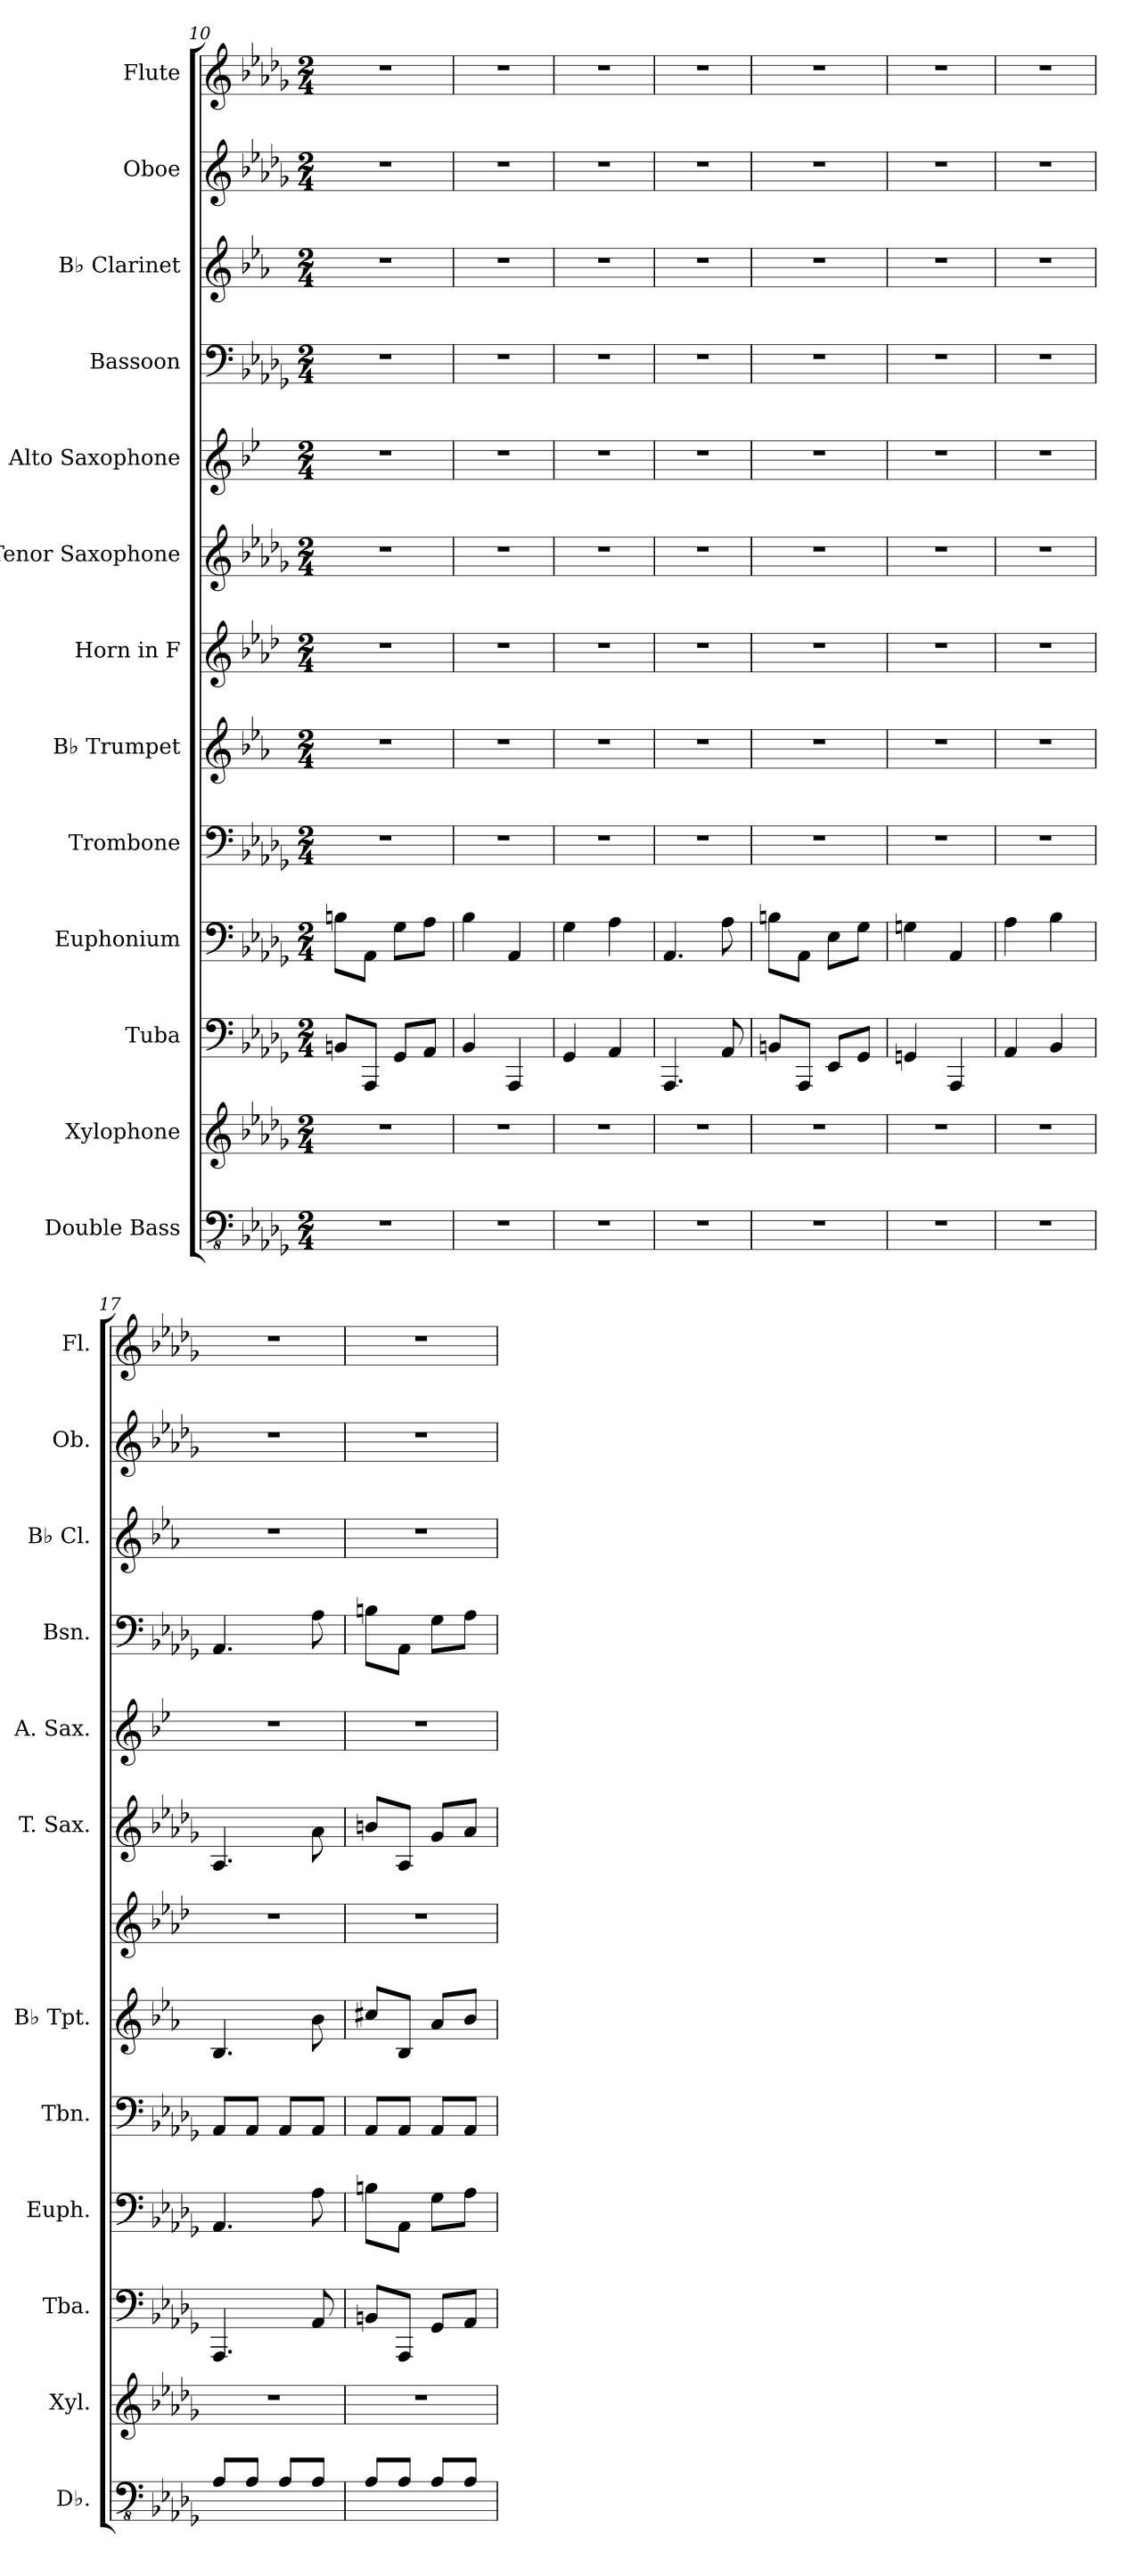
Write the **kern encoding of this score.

**kern	**kern	**kern	**kern	**kern	**kern	**kern	**kern	**kern	**kern	**kern	**kern	**kern
*part13	*part12	*part11	*part10	*part9	*part8	*part7	*part6	*part5	*part4	*part3	*part2	*part1
*staff13	*staff12	*staff11	*staff10	*staff9	*staff8	*staff7	*staff6	*staff5	*staff4	*staff3	*staff2	*staff1
*I"Double Bass	*I"Xylophone	*I"Tuba	*I"Euphonium	*I"Trombone	*I"B♭ Trumpet	*I"Horn in F	*I"Tenor Saxophone	*I"Alto Saxophone	*I"Bassoon	*I"B♭ Clarinet	*I"Oboe	*I"Flute
*I'Db.	*I'Xyl.	*I'Tba.	*I'Euph.	*I'Tbn.	*I'B♭ Tpt.	*	*I'T. Sax.	*I'A. Sax.	*I'Bsn.	*I'B♭ Cl.	*I'Ob.	*I'Fl.
!!LO:PB:g=z
*clefFv4	*clefG2	*clefF4	*clefF4	*clefF4	*clefG2	*clefG2	*clefG2	*clefG2	*clefF4	*clefG2	*clefG2	*clefG2
*ITrd7c12	*ITrd-7c-12	*	*	*	*ITrd1c2	*ITrd4c7	*ITrd8c14	*ITrd5c9	*	*ITrd1c2	*	*
*k[b-e-a-d-g-]	*k[b-e-a-d-g-]	*k[b-e-a-d-g-]	*k[b-e-a-d-g-]	*k[b-e-a-d-g-]	*k[b-e-a-d-g-]	*k[b-e-a-d-g-]	*k[b-e-a-d-g-]	*k[b-e-a-d-g-]	*k[b-e-a-d-g-]	*k[b-e-a-d-g-]	*k[b-e-a-d-g-]	*k[b-e-a-d-g-]
*M2/4	*M2/4	*M2/4	*M2/4	*M2/4	*M2/4	*M2/4	*M2/4	*M2/4	*M2/4	*M2/4	*M2/4	*M2/4
=10	=10	=10	=10	=10	=10	=10	=10	=10	=10	=10	=10	=10
2r	2r	8BBn/L	8Bn\L	2r	2r	2r	2r	2r	2r	2r	2r	2r
.	.	8AAA-/J	8AA-\J	.	.	.	.	.	.	.	.	.
.	.	8GG-/L	8G-\L	.	.	.	.	.	.	.	.	.
.	.	8AA-/J	8A-\J	.	.	.	.	.	.	.	.	.
=11	=11	=11	=11	=11	=11	=11	=11	=11	=11	=11	=11	=11
2r	2r	4BB-/	4B-\	2r	2r	2r	2r	2r	2r	2r	2r	2r
.	.	4AAA-/	4AA-/	.	.	.	.	.	.	.	.	.
=12	=12	=12	=12	=12	=12	=12	=12	=12	=12	=12	=12	=12
2r	2r	4GG-/	4G-\	2r	2r	2r	2r	2r	2r	2r	2r	2r
.	.	4AA-/	4A-\	.	.	.	.	.	.	.	.	.
=13	=13	=13	=13	=13	=13	=13	=13	=13	=13	=13	=13	=13
2r	2r	4.AAA-/	4.AA-/	2r	2r	2r	2r	2r	2r	2r	2r	2r
.	.	8AA-/	8A-\	.	.	.	.	.	.	.	.	.
=14	=14	=14	=14	=14	=14	=14	=14	=14	=14	=14	=14	=14
2r	2r	8BBn/L	8Bn\L	2r	2r	2r	2r	2r	2r	2r	2r	2r
.	.	8AAA-/J	8AA-\J	.	.	.	.	.	.	.	.	.
.	.	8EE-/L	8E-\L	.	.	.	.	.	.	.	.	.
.	.	8GG-/J	8G-\J	.	.	.	.	.	.	.	.	.
=15	=15	=15	=15	=15	=15	=15	=15	=15	=15	=15	=15	=15
2r	2r	4GGn/	4Gn\	2r	2r	2r	2r	2r	2r	2r	2r	2r
.	.	4AAA-/	4AA-/	.	.	.	.	.	.	.	.	.
=16	=16	=16	=16	=16	=16	=16	=16	=16	=16	=16	=16	=16
2r	2r	4AA-/	4A-\	2r	2r	2r	2r	2r	2r	2r	2r	2r
.	.	4BB-/	4B-\	.	.	.	.	.	.	.	.	.
=17	=17	=17	=17	=17	=17	=17	=17	=17	=17	=17	=17	=17
8AAA-/L	2r	4.AAA-/	4.AA-/	8AA-/L	4.A-/	2r	4.AA-/	2r	4.AA-/	2r	2r	2r
8AAA-/J	.	.	.	8AA-/J	.	.	.	.	.	.	.	.
8AAA-/L	.	.	.	8AA-/L	.	.	.	.	.	.	.	.
8AAA-/J	.	8AA-/	8A-\	8AA-/J	8a-\	.	8A-\	.	8A-\	.	.	.
=18	=18	=18	=18	=18	=18	=18	=18	=18	=18	=18	=18	=18
8AAA-/L	2r	8BBn/L	8Bn\L	8AA-/L	8bn/L	2r	8Bn/L	2r	8Bn\L	2r	2r	2r
8AAA-/J	.	8AAA-/J	8AA-\J	8AA-/J	8A-/J	.	8AA-/J	.	8AA-\J	.	.	.
8AAA-/L	.	8GG-/L	8G-\L	8AA-/L	8g-/L	.	8G-/L	.	8G-\L	.	.	.
8AAA-/J	.	8AA-/J	8A-\J	8AA-/J	8a-/J	.	8A-/J	.	8A-\J	.	.	.
=	=	=	=	=	=	=	=	=	=	=	=	=
*-	*-	*-	*-	*-	*-	*-	*-	*-	*-	*-	*-	*-
